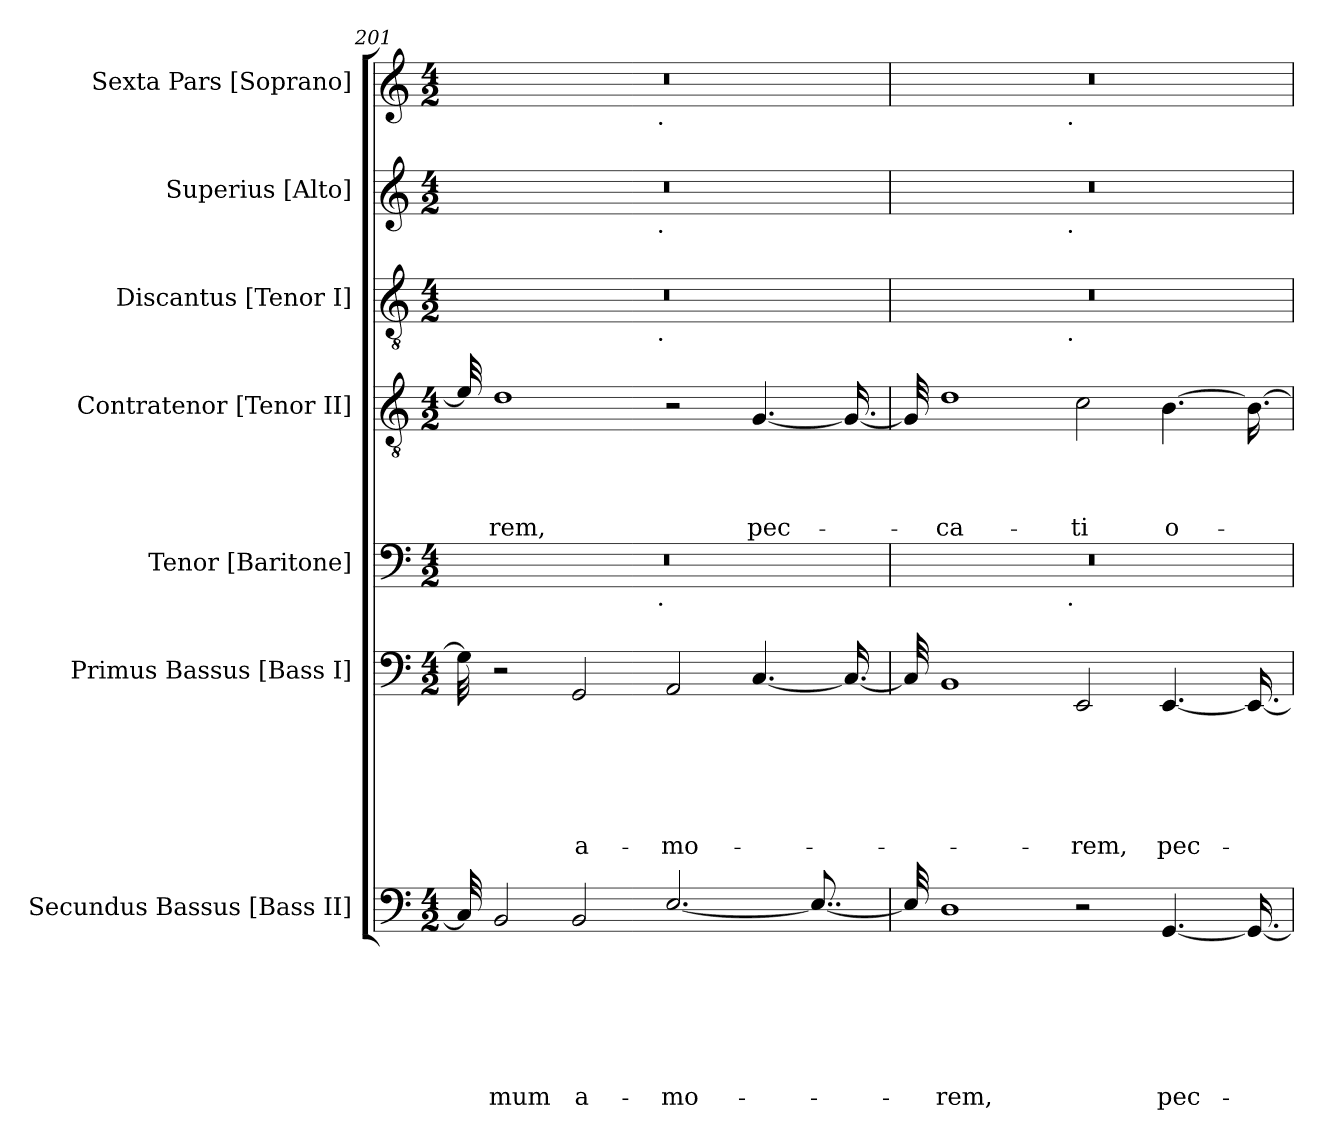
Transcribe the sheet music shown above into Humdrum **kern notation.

**kern	**text	**text	**text	**text	**text	**text	**text	**kern	**text	**text	**text	**text	**text	**text	**kern	**kern	**text	**text	**text	**text	**kern	**kern	**kern
*part7	*part7	*part7	*part7	*part7	*part7	*part7	*part7	*part6	*part6	*part6	*part6	*part6	*part6	*part6	*part5	*part4	*part4	*part4	*part4	*part4	*part3	*part2	*part1
*staff7	*staff7	*staff7	*staff7	*staff7	*staff7	*staff7	*staff7	*staff6	*staff6	*staff6	*staff6	*staff6	*staff6	*staff6	*staff5	*staff4	*staff4	*staff4	*staff4	*staff4	*staff3	*staff2	*staff1
*I"Secundus Bassus [Bass II]	*	*	*	*	*	*	*	*I"Primus Bassus [Bass I]	*	*	*	*	*	*	*I"Tenor [Baritone]	*I"Contratenor [Tenor II]	*	*	*	*	*I"Discantus [Tenor I]	*I"Superius [Alto]	*I"Sexta Pars [Soprano]
*I'B II	*	*	*	*	*	*	*	*I'B I	*	*	*	*	*	*	*I'Bar	*I'T II	*	*	*	*	*I'T I	*I'A	*I'S
*clefF4	*	*	*	*	*	*	*	*clefF4	*	*	*	*	*	*	*clefF4	*clefGv2	*	*	*	*	*clefGv2	*clefG2	*clefG2
*k[]	*	*	*	*	*	*	*	*k[]	*	*	*	*	*	*	*k[]	*k[]	*	*	*	*	*k[]	*k[]	*k[]
*C:	*	*	*	*	*	*	*	*C:	*	*	*	*	*	*	*C:	*C:	*	*	*	*	*C:	*C:	*C:
*M4/2	*	*	*	*	*	*	*	*M4/2	*	*	*	*	*	*	*M4/2	*M4/2	*	*	*	*	*M4/2	*M4/2	*M4/2
=201	=201	=201	=201	=201	=201	=201	=201	=201	=201	=201	=201	=201	=201	=201	=201	=201	=201	=201	=201	=201	=201	=201	=201
*	*	*	*	*	*	*	*	*	*	*	*	*	*	*	*^	*	*	*	*	*	*^	*^	*^
32C/]	.	.	.	.	.	.	.	32G\]	.	.	.	.	.	.	0r	1ryy	32e/]	.	.	.	.	0r	1ryy	0r	1ryy	0r	1ryy
!	!	!	!	!	!	!	!LO:LY:b:rj	!	!	!	!	!	!	!	!	!	!	!	!	!	!LO:LY:b	!	!	!	!	!	!
2BB/	.	.	.	.	.	.	-mum	2r	.	.	.	.	.	.	.	.	1d	.	.	.	-rem,	.	.	.	.	.	.
!	!	!	!	!	!	!	!LO:LY:b:rj	!	!	!	!	!	!	!LO:LY:b	!	!	!	!	!	!	!	!	!	!	!	!	!
2BB/	.	.	.	.	.	.	a-	2GG/	.	.	.	.	.	a-	.	.	.	.	.	.	.	.	.	.	.	.	.
.	.	.	.	.	.	.	.	.	.	.	.	.	.	.	.	64ryy	.	.	.	.	.	.	64ryy	.	64ryy	.	64ryy
!	!	!	!	!	!	!	!	!	!	!	!	!	!	!	!	!	!	!	!	!	!	!	!	!	!	!	!LO:TX:b:t=.
!	!	!	!	!	!	!	!	!	!	!	!	!	!	!	!	!	!	!	!	!	!	!	!	!	!LO:TX:b:t=.	!	!
!	!	!	!	!	!	!	!	!	!	!	!	!	!	!	!	!	!	!	!	!	!	!	!LO:TX:b:t=.	!	!	!	!
!	!	!	!	!	!	!	!	!	!	!	!	!	!	!	!	!LO:TX:b:t=.	!	!	!	!	!	!	!	!	!	!	!
.	.	.	.	.	.	.	.	.	.	.	.	.	.	.	.	2ryy	.	.	.	.	.	.	2ryy	.	2ryy	.	2ryy
!	!	!	!	!	!	!	!LO:LY:b:rj	!	!	!	!	!	!	!LO:LY:b	!	!	!	!	!	!	!	!	!	!	!	!	!
[<2.E/	.	.	.	.	.	.	-mo-	2AA/	.	.	.	.	.	-mo-	.	.	2r	.	.	.	.	.	.	.	.	.	.
.	.	.	.	.	.	.	.	.	.	.	.	.	.	.	.	4ryy	.	.	.	.	.	.	4ryy	.	4ryy	.	4ryy
!	!	!	!	!	!	!	!	!	!	!	!	!	!	!	!	!	!	!	!	!	!LO:LY:b	!	!	!	!	!	!
.	.	.	.	.	.	.	.	[<4.C/	.	.	.	.	.	.	.	.	[<4.G/	.	.	.	pec-	.	.	.	.	.	.
.	.	.	.	.	.	.	.	.	.	.	.	.	.	.	.	8...ryy	.	.	.	.	.	.	8...ryy	.	8...ryy	.	8...ryy
8..E/_	.	.	.	.	.	.	.	.	.	.	.	.	.	.	.	.	.	.	.	.	.	.	.	.	.	.	.
.	.	.	.	.	.	.	.	16.C/_	.	.	.	.	.	.	.	.	16.G/_	.	.	.	.	.	.	.	.	.	.
=202	=202	=202	=202	=202	=202	=202	=202	=202	=202	=202	=202	=202	=202	=202	=202	=202	=202	=202	=202	=202	=202	=202	=202	=202	=202	=202	=202
32E/]	.	.	.	.	.	.	.	32C/]	.	.	.	.	.	.	0r	1ryy	32G/]	.	.	.	.	0r	1ryy	0r	1ryy	0r	1ryy
!	!	!	!	!	!	!	!LO:LY:b:rj	!	!	!	!	!	!	!	!	!	!	!	!	!	!LO:LY:b	!	!	!	!	!	!
1D	.	.	.	.	.	.	-rem,	1BB	.	.	.	.	.	.	.	.	1d	.	.	.	-ca-	.	.	.	.	.	.
.	.	.	.	.	.	.	.	.	.	.	.	.	.	.	.	64ryy	.	.	.	.	.	.	64ryy	.	64ryy	.	64ryy
!	!	!	!	!	!	!	!	!	!	!	!	!	!	!	!	!	!	!	!	!	!	!	!	!	!	!	!LO:TX:b:t=.
!	!	!	!	!	!	!	!	!	!	!	!	!	!	!	!	!	!	!	!	!	!	!	!	!	!LO:TX:b:t=.	!	!
!	!	!	!	!	!	!	!	!	!	!	!	!	!	!	!	!	!	!	!	!	!	!	!LO:TX:b:t=.	!	!	!	!
!	!	!	!	!	!	!	!	!	!	!	!	!	!	!	!	!LO:TX:b:t=.	!	!	!	!	!	!	!	!	!	!	!
.	.	.	.	.	.	.	.	.	.	.	.	.	.	.	.	2ryy	.	.	.	.	.	.	2ryy	.	2ryy	.	2ryy
!	!	!	!	!	!	!	!	!	!	!	!	!	!	!LO:LY:b	!	!	!	!	!	!	!LO:LY:b	!	!	!	!	!	!
2r	.	.	.	.	.	.	.	2EE/	.	.	.	.	.	-rem,	.	.	2c\	.	.	.	-ti	.	.	.	.	.	.
.	.	.	.	.	.	.	.	.	.	.	.	.	.	.	.	4ryy	.	.	.	.	.	.	4ryy	.	4ryy	.	4ryy
!	!	!	!	!	!	!	!LO:LY:b:rj	!	!	!	!	!	!	!LO:LY:b	!	!	!	!	!	!	!LO:LY:b	!	!	!	!	!	!
[<4.GG/	.	.	.	.	.	.	pec-	[<4.EE/	.	.	.	.	.	pec-	.	.	[>4.B\	.	.	.	o-	.	.	.	.	.	.
.	.	.	.	.	.	.	.	.	.	.	.	.	.	.	.	8...ryy	.	.	.	.	.	.	8...ryy	.	8...ryy	.	8...ryy
16.GG/_	.	.	.	.	.	.	.	16.EE/_	.	.	.	.	.	.	.	.	16.B\_	.	.	.	.	.	.	.	.	.	.
*	*	*	*	*	*	*	*	*	*	*	*	*	*	*	*	*	*	*	*	*	*	*v	*v	*	*	*v	*v
*	*	*	*	*	*	*	*	*	*	*	*	*	*	*	*v	*v	*	*	*	*	*	*	*v	*v	*
=	=	=	=	=	=	=	=	=	=	=	=	=	=	=	=	=	=	=	=	=	=	=	=
*-	*-	*-	*-	*-	*-	*-	*-	*-	*-	*-	*-	*-	*-	*-	*-	*-	*-	*-	*-	*-	*-	*-	*-
